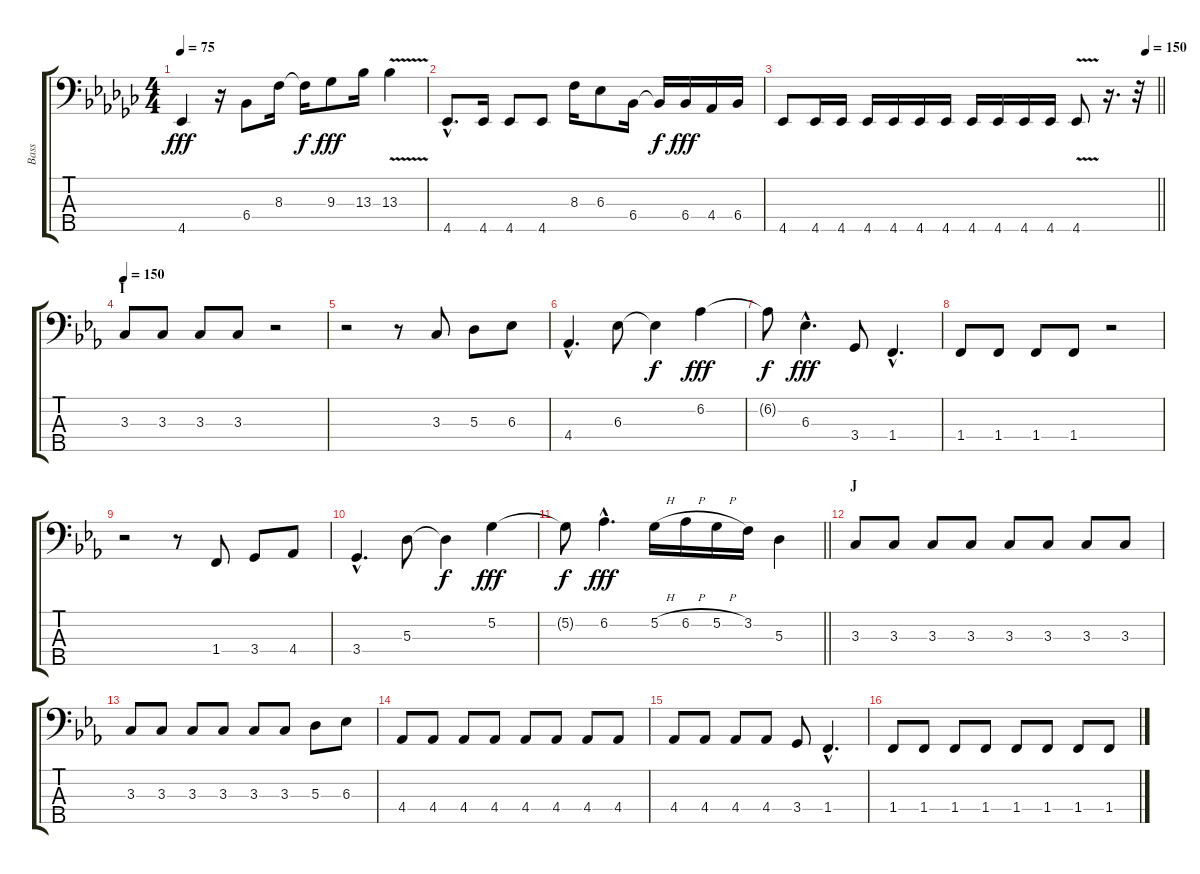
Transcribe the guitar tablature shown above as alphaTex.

\track ("Bass" "Bass") {instrument electricbassfinger}
\staff {score tabs}
\tuning (G2 D2 A1 E1 B0) {hide}
\ts (4 4)
\tempo 75
\clef f4
\ks gb
4.5.4{dy fff} r.16 6.4.8 8.3.16 8.3{t}.16{dy f} 9.3.8{dy fff} 13.3.16 13.3{v}.4 |
4.5{hac}.8{d} 4.5.16 4.5.8 4.5.8 8.3.16 6.3.8 6.4.16 6.4{t}.16{dy f} 6.4.16{dy fff} 4.4.16 6.4.16 |
\tempo (150 0.96875)
\barLineRight lightlight
4.5.8 4.5.16 4.5.16 4.5.16 4.5.16 4.5.16 4.5.16 4.5.16 4.5.16 4.5.16 4.5.16 4.5{v}.8 r.16{d} r.32 |
\section ("" "I")
\tempo 150
\ks eb
3.3.8 3.3.8 3.3.8 3.3.8 r.2 |
r.2 r.8 3.3.8 5.3.8 6.3.8 |
4.4{hac}.4{d} 6.3.8 6.3{t}.4{dy f} 6.2.4{dy fff} |
6.2{t}.8{dy f} 6.3{hac}.4{d dy fff} 3.4.8 1.4{hac}.4{d} |
1.4.8 1.4.8 1.4.8 1.4.8 r.2 |
r.2 r.8 1.4.8 3.4.8 4.4.8 |
3.4{hac}.4{d} 5.3.8 5.3{t}.4{dy f} 5.2.4{dy fff} |
\barLineRight lightlight
5.2{t}.8{dy f} 6.2{hac}.4{d dy fff} 5.2{h}.16 6.2{h}.16 5.2{h}.16 3.2.16 5.3.4 |
\section ("" "J")
3.3.8 3.3.8 3.3.8 3.3.8 3.3.8 3.3.8 3.3.8 3.3.8 |
3.3.8 3.3.8 3.3.8 3.3.8 3.3.8 3.3.8 5.3.8 6.3.8 |
4.4.8 4.4.8 4.4.8 4.4.8 4.4.8 4.4.8 4.4.8 4.4.8 |
4.4.8 4.4.8 4.4.8 4.4.8 3.4.8 1.4{hac}.4{d} |
1.4.8 1.4.8 1.4.8 1.4.8 1.4.8 1.4.8 1.4.8 1.4.8
